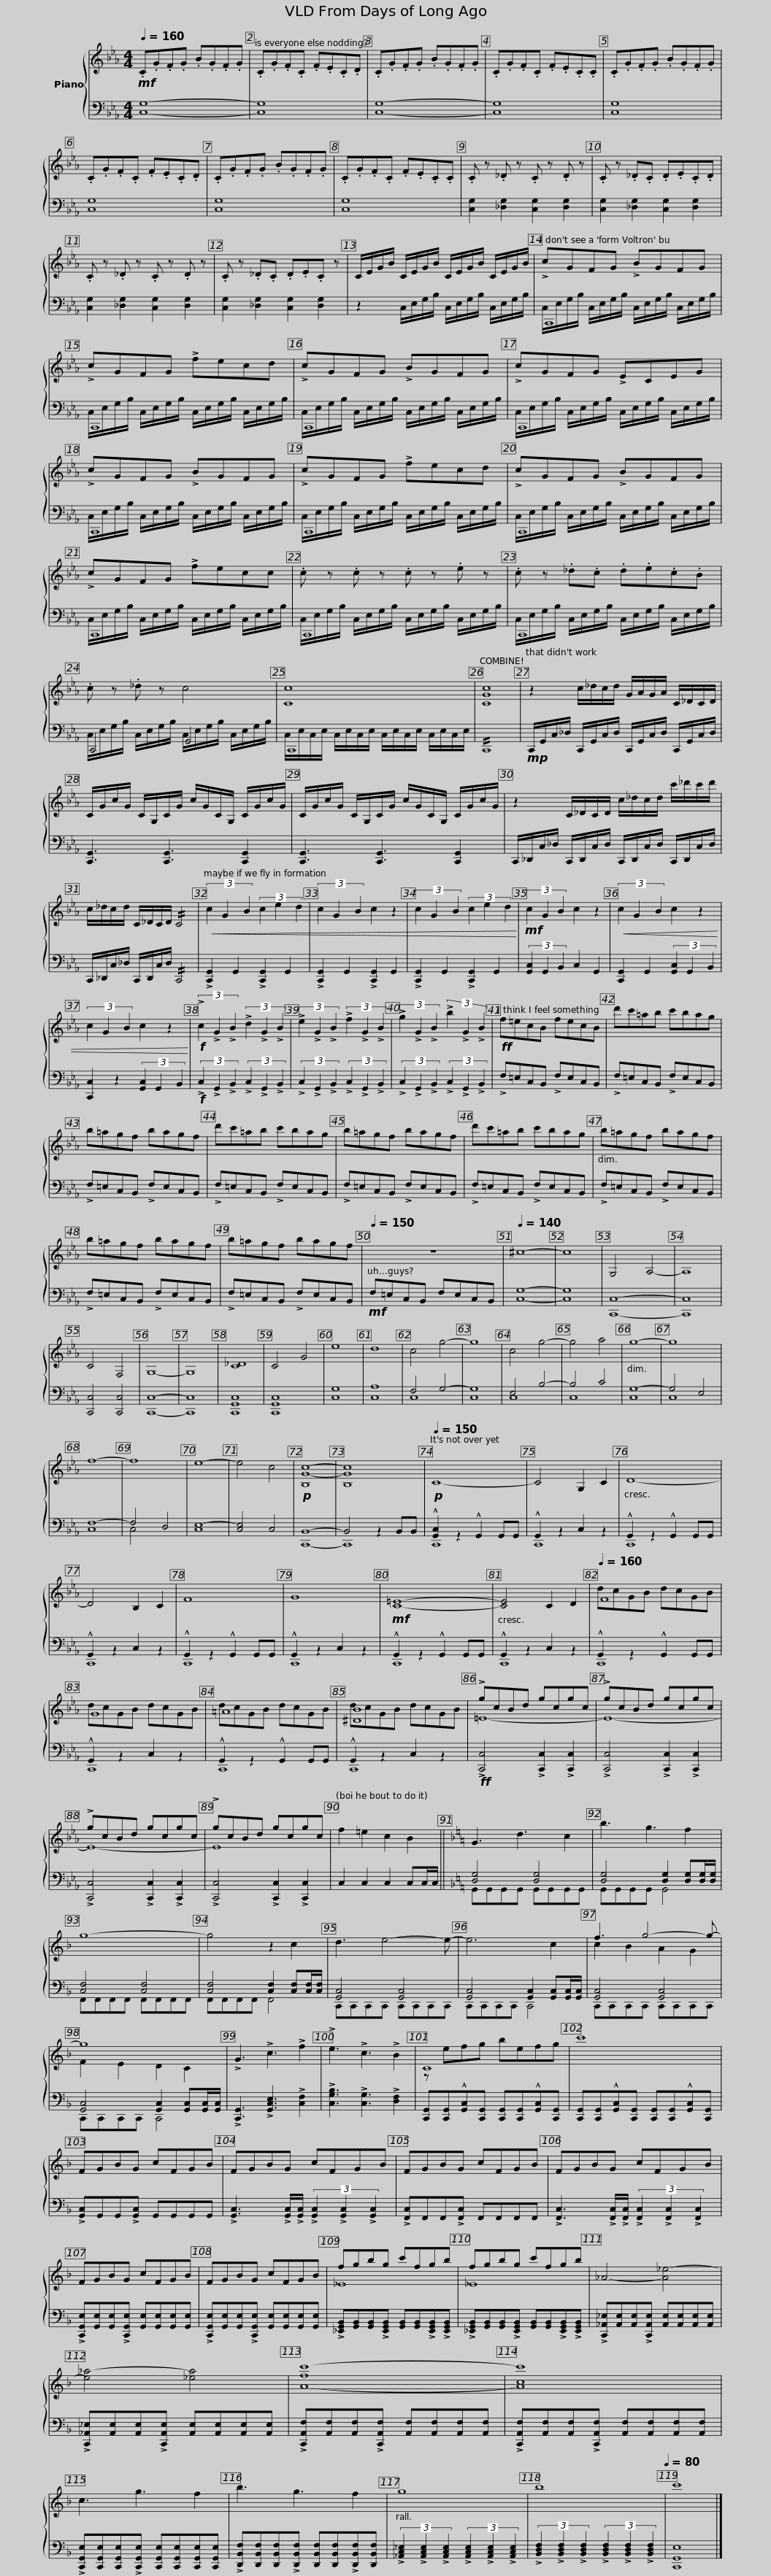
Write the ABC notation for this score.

X:1
%%score { ( 1 4 ) | ( 2 3 ) }
L:1/8
Q:1/4=160
M:4/4
I:linebreak $
K:Eb
V:1 treble
V:4 treble
V:2 bass
V:3 bass
V:1
!mf! .C.G.F.G .B.G.F.G | .C.G.F.C .F.E.C.D | .C.G.F.G .B.G.F.G | .C.G.F.C .F.E.C.C | .C.G.F.G .B.G.F.G |$ %5
 .C.G.F.C .F.E.C.D | .C.G.F.G .B.G.F.G | .C.G.F.C .F.E.C.C | .C z ._D z .C z .D z | .C z ._D.C .D.E.C.D |$ %10
 .C z ._D z .C z .D z | .C z ._D.C .D.E.C z | C/E/G/B/ C/E/G/B/ C/E/G/B/ C/E/G/B/ |$ !>!cGFG !>!BGFG | !>!cGFG !>!fecd |$ %15
 !>!cGFG !>!BGFG | !>!cGFG !>!ECEG |$ !>!cGFG !>!BGFG | !>!cGFG !>!fecd |$ !>!cGFG !>!BGFG | %20
 !>!cGFG !>!fecc |$ .c z .c z .c z .e z | .c z ._d.c .d.e.c.B |$ .c z ._d z c4 | [Cc]8 | %25
 [CGc]8 |$ z2 c/_d/c/d/ G/A/G/A/ C/_D/C/D/ | C/G/c/G/ C/G,/C/G/ c/G/C/G,/ C/G/c/G/ |$ C/G/c/G/ C/G,/C/G/ c/G/C/G,/ C/G/c/G/ | z2 C/_D/C/D/ c/_d/c/d/ c'/_d'/c'/d'/ |$ %30
 c/_d/c/d/ C/_D/C/D/ !//!C4 |!<(! (3c2 G2 B2 (3c2 e2 d2 | (3c2 G2 B2 c2 z2 | (3c2 G2 B2 (3c2 e2 d2!<)! |!mf! (3c2 G2 B2 c2 z2 |$ %35
!<(! (3c2 G2 B2 c2 z2 | (3c2 G2 B2 c2 z2!<)! |!f! (3!>!c2 !>!G2 !>!B2 (3!>!d2 !>!G2 !>!B2 | (3!>!e2 !>!G2 !>!B2 (3!>!f2 !>!G2 !>!B2 | (3!>!g2 !>!G2 !>!B2 (3!>!b2 !>!G2 !>!B2 | %40
!ff! f=ecB fecB |$ d'c'=ab c'bag | b=agf bagf | d'c'=ab c'bag | b=agf bagf |$ %45
 d'c'=ab c'bag | b=agf bagf | b=agf bagf | b=agf bagf |$[Q:1/4=150] z8 | %50
[Q:1/4=140] ^c8- | c8 | G,4 A,4- | A,8 | C4 F,4 | %55
 G,8- | G,8 | [C_D]8 | C4 G4 | e8 | %60
 d8 | c4 g4- |$ g8 | c4 g4- | g4 a4 | %65
 g8- | g8 | f8- | f8 | e8- | %70
 e4 c4 |!p! [B,G-c-]8 | [B,Gc]8 |!p![Q:1/4=150] C8- | C4 G,2 C2 |$ %75
 D8- | D4 B,2 C2 | F8 | G8 |!mf! [C=E]8- | %80
 [CE]4 C2 D2 |[Q:1/4=160] F8 |$ G8 | =A8 | [^DB]8 | %85
 !>!gcBd gcgc | !>!gcBd gcgc |$ !>!gcBd gcgc | !>!gcBd gcgc | f2 =e2 c2 B2 || %90
[K:F] G3 d3 c2 | b3 g3 f2 |$ g8- | g4 z2 c2 | d3 e4- e- | %95
 e6 c2 |$ f3 g4- g- | g8 | !>!G3 !>!c3 !>!f2 | !>!e3 !>!c3 !>!B2 | %100
 C8 |$ c'8 | FGBG cFGB | FGBG cFGB | FGBG cFGB | %105
 FGBG cFGB |$ FGBG cFGB | FGBG cFGB | fgbg c'fgb | fgbg c'fgb | %110
 _A4- [A_e-]4 |$ [e_a-]4 [_ea]4 | [A-fc'-]8 | [Acc']8 | c3 g3 f2 |$ %115
 b3 g3 f2 | g8[Q:1/4=140] |[Q:1/4=120] b8[Q:1/4=100][Q:1/4=80] | c'8 |] %119
V:2
 [C,G,]8- | [C,G,]8 | [C,G,]8- | [C,G,]8 | [C,G,]8 |$ %5
 [C,G,]8 | [C,G,]8 | [C,G,]8 | [C,G,]2 [_D,G,]2 [C,G,]2 [D,G,]2 | [C,G,]2 [_D,G,]2 [C,G,]2 [D,G,]2 |$ %10
 [C,G,]2 [_D,G,]2 [C,G,]2 [D,G,]2 | [C,G,]2 [_D,G,]2 [C,G,]2 [D,G,]2 | z2 C,/E,/G,/B,/ C,/E,/G,/B,/ C,/E,/G,/B,/ |$ C,,8 | C,,8 |$ %15
 C,,8 | C,,8 |$ C,,8 | C,,8 |$ C,,8 | %20
 C,,8 |$ C,,8 | C,,8 |$ C,,4 G,,4 | C,,8 | %25
 !//!C,,8 |$!mp! C,,/G,,/C,/_D,/ C,,/G,,/C,/D,/ C,,/G,,/C,/D,/ C,,/G,,/C,/D,/ | [C,,G,,]3 [C,,G,,]3 [C,,G,,]2 |$ [C,,G,,]3 [C,,G,,]3 [C,,G,,]2 | C,,/_D,,/C,/_D,/ C,,/D,,/C,/D,/ C,,/D,,/C,/D,/ C,,/D,,/C,/D,/ |$ %30
 C,,/_D,,/C,/_D,/ C,,/D,,/C,/D,/ !//!C,,4 | !>![C,,G,,]2 G,,2 !>![C,,G,,]2 G,,2 | !>![C,,G,,]2 G,,2 !>![C,,G,,]2 G,,2 | !>![C,,G,,]2 G,,2 !>![C,,G,,]2 G,,2 | (3[G,,C,]2 G,,2 B,,2 C,2 G,,2 |$ %35
 [C,,G,,]2 G,,2 (3[G,,C,]2 G,,2 B,,2 | [C,,C,]2 z2 (3[G,,C,]2 G,,2 B,,2 |!f! (3!>!C,2 !>!G,,2 !>!B,,2 (3!>!C,2 !>!G,,2 !>!B,,2 | (3!>!C,2 !>!G,,2 !>!B,,2 (3!>!C,2 !>!G,,2 !>!B,,2 | (3!>!C,2 !>!G,,2 !>!B,,2 (3!>!C,2 !>!G,,2 !>!B,,2 | %40
 !>!F,=E,C,B,, !>!F,E,C,B,, |$ !>!F,=E,C,B,, !>!F,E,C,B,, | !>!F,=E,C,B,, !>!F,E,C,B,, | !>!F,=E,C,B,, !>!F,E,C,B,, | !>!F,=E,C,B,, !>!F,E,C,B,, |$ %45
 !>!F,=E,C,B,, !>!F,E,C,B,, | !>!F,=E,C,B,, !>!F,E,C,B,, | !>!F,=E,C,B,, !>!F,E,C,B,, | !>!F,=E,C,B,, !>!F,E,C,B,, |$!mf! F,=E,C,B,, F,E,C,B,, | %50
 [C,G,]8- | [C,G,]8 | [C,,C,]8- | [C,,C,]8 | [C,,C,]4 [C,,C,]4 | %55
 [C,,C,]8- | [C,,C,]8 | [C,,G,,C,]8 | [C,,G,,C,]8 | [C,G,]8 | %60
 [C,A,]8 | F,4 G,4- |$ G,8 | E,4 B,4- | B,4 C4 | %65
 G,8- | G,4 E,4 | F,8- | F,4 D,4 | E,8- | %70
 [C,E,]4 C,4 | B,,8- | B,,4 z2 B,,B,, | !^![G,,C,]2 z2 !^!G,,2 G,,G,, | !^!G,,2 z2 C,2 z2 |$ %75
 !^!G,,2 z2 !^!G,,2 G,,G,, | !^!G,,2 z2 C,2 z2 | !^!G,,2 z2 !^!G,,2 G,,G,, | !^!G,,2 z2 C,2 z2 | !^!G,,2 z2 !^!G,,2 G,,G,, | %80
 !^!G,,2 z2 C,2 z2 | !^!G,,2 z2 !^!G,,2 G,,G,, |$ !^!G,,2 z2 C,2 z2 | !^!G,,2 z2 !^!G,,2 G,,G,, | !^!G,,2 z2 C,2 z2 | %85
!ff! !>![C,,C,]4 !>![C,,C,]2 !>![C,,C,]2 | !>![C,,C,]4 !>![C,,C,]2 !>![C,,C,]2 |$ !>![C,,C,]4 !>![C,,C,]2 !>![C,,C,]2 | !>![C,,C,]4 !>![C,,C,]2 !>![C,,C,]2 | C,2 C,2 C,2 C,C,/C,/ || %90
[K:F] [D,G,]4 [D,G,]4 | [D,G,]4 [D,G,]2 [D,G,][D,G,]/[D,G,]/ |$ [C,F,]4 [C,F,]4 | [C,F,]4 [C,F,]2 [C,F,][C,F,]/[C,F,]/ | [G,,C,]4 [G,,C,]4 | %95
 [G,,C,]4 [G,,C,]2 [G,,C,][G,,C,]/[G,,C,]/ |$ [G,,C,]4 [G,,C,]4 | [G,,C,]4 [G,,C,]2 [G,,C,][G,,C,]/[G,,C,]/ | !>![C,,G,,]3 !>![G,,C,E,]3 !>![C,F,]2 | !>![C,G,B,]3 !>![C,G,]3 !>![D,F,]2 | %100
 [C,,G,,][C,,G,,]!^![G,,C,][C,,G,,] [C,,G,,][C,,G,,]!^![G,,C,][C,,G,,] |$ [C,,G,,][C,,G,,]!^![G,,C,][C,,G,,] [C,,G,,][C,,G,,]!^![G,,C,][C,,G,,] | !>![G,,C,]G,,G,,!>![G,,C,] G,,G,,G,,G,, | !>![G,,C,]3 !>![G,,C,]/!>![G,,C,]/ (3!>![G,,C,]2 !>![G,,C,]2 !>![G,,C,]2 | !>![F,,C,]F,,F,,!>![F,,C,] F,,F,,F,,F,, | %105
 !>![F,,C,]3 !>![F,,C,]/!>![F,,C,]/ (3!>![F,,C,]2 !>![F,,C,]2 !>![F,,C,]2 |$ !>![C,,G,,E,][G,,E,][G,,E,]!>![C,,G,,E,] [G,,E,][G,,E,][G,,E,][G,,E,] | !>![C,,G,,E,][G,,E,][G,,E,]!>![C,,G,,E,] [G,,E,][G,,E,][G,,E,][G,,E,] | !>![_E,,G,,B,,][G,,B,,][G,,B,,]!>![E,,G,,B,,] [G,,B,,][G,,B,,]!>![E,,G,,B,,]!>![E,,G,,B,,] | !>![_E,,G,,B,,][G,,B,,][G,,B,,]!>![E,,G,,B,,] [G,,B,,][G,,B,,]!>![E,,G,,B,,]!>![E,,G,,B,,] | %110
 !>![C,,_A,,_E,][A,,E,][A,,E,]!>![C,,A,,E,] [A,,E,][A,,E,][A,,E,][A,,E,] |$ !>![C,,_A,,_E,][A,,E,][A,,E,]!>![C,,A,,E,] [A,,E,][A,,E,][A,,E,][A,,E,] | !>![C,,A,,F,][A,,F,][A,,F,]!>![C,,A,,F,] [A,,F,][A,,F,][A,,F,][A,,F,] | !>![C,,A,,F,][A,,F,][A,,F,]!>![C,,A,,F,] [A,,F,][A,,F,][A,,F,][A,,F,] | !>![C,,G,,E,][C,,G,,E,][C,,G,,E,]!>![C,,G,,E,] [C,,G,,E,][C,,G,,E,][C,,G,,E,][C,,G,,E,] |$ %115
 !>![D,,B,,F,][D,,B,,F,][D,,B,,F,]!>![D,,B,,F,] [D,,B,,F,][D,,B,,F,]!>![D,,B,,F,][D,,B,,F,] | (3!>![_A,,C,_E,]2 !>![A,,C,E,]2 !>![A,,C,E,]2 (3!>![A,,C,E,]2 !>![A,,C,E,]2 !>![A,,C,E,]2 | (3!>![B,,D,F,]2 !>![B,,D,F,]2 !>![B,,D,F,]2 (3!>![B,,D,F,]2 !>![B,,D,F,]2 !>![B,,D,F,]2 | [C,,G,,E,]8 |] %119
V:3
 x8 | x8 | x8 | x8 | x8 |$ %5
 x8 | x8 | x8 | x8 | x8 |$ %10
 x8 | x8 | x8 |$ C,/E,/G,/B,/ C,/E,/G,/B,/ C,/E,/G,/B,/ C,/E,/G,/B,/ | C,/E,/G,/B,/ C,/E,/G,/B,/ C,/E,/G,/B,/ C,/E,/G,/B,/ |$ %15
 C,/E,/G,/B,/ C,/E,/G,/B,/ C,/E,/G,/B,/ C,/E,/G,/B,/ | C,/E,/G,/B,/ C,/E,/G,/B,/ C,/E,/G,/B,/ C,/E,/G,/B,/ |$ C,/E,/G,/B,/ C,/E,/G,/B,/ C,/E,/G,/B,/ C,/E,/G,/B,/ | C,/E,/G,/B,/ C,/E,/G,/B,/ C,/E,/G,/B,/ C,/E,/G,/B,/ |$ C,/E,/G,/B,/ C,/E,/G,/B,/ C,/E,/G,/B,/ C,/E,/G,/B,/ | %20
 C,/E,/G,/B,/ C,/E,/G,/B,/ C,/E,/G,/B,/ C,/E,/G,/B,/ |$ C,/E,/G,/B,/ C,/E,/G,/B,/ C,/E,/G,/B,/ C,/E,/G,/B,/ | C,/E,/G,/B,/ C,/E,/G,/B,/ C,/E,/G,/B,/ C,/E,/G,/B,/ |$ C,/E,/G,/B,/ C,/E,/G,/B,/ C,/E,/G,/B,/ C,/E,/G,/B,/ | C,/E,/C,/E,/ C,/E,/C,/E,/ C,/E,/C,/E,/ C,/E,/C,/E,/ | %25
 x8 |$ x8 | x8 |$ x8 | x8 |$ %30
 x8 | x8 | x8 | x8 | x8 |$ %35
 x8 | x8 | x8 | x8 | x8 | %40
 x8 |$ x8 | x8 | x8 | x8 |$ %45
 x8 | x8 | x8 | x8 |$ x8 | %50
 x8 | x8 | x8 | x8 | x8 | %55
 x8 | x8 | x8 | x8 | x8 | %60
 x8 | C,8 |$ C,8 | C,8 | C,8 | %65
 C,8 | C,8 | C,8 | C,4 x4 | C,8 | %70
 x8 | C,,8- | C,,8 | C,,8 | C,,8 |$ %75
 C,,8 | C,,8 | C,,8 | C,,8 | C,,8 | %80
 C,,8 | C,,8 |$ C,,8 | C,,8 | C,,8 | %85
 x8 | x8 |$ x8 | x8 | x8 || %90
[K:F] G,,G,,G,,G,, G,,G,,G,,G,, | G,,G,,G,,G,, G,,4 |$ F,,F,,F,,F,, F,,F,,F,,F,, | F,,F,,F,,F,, F,,4 | C,,C,,C,,C,, C,,C,,C,,C,, | %95
 C,,C,,C,,C,, C,,4 |$ C,,C,,C,,C,, C,,C,,C,,C,, | C,,C,,C,,C,, C,,4 | x8 | x8 | %100
 x8 |$ x8 | x8 | x8 | x8 | %105
 x8 |$ x8 | x8 | x8 | x8 | %110
 x8 |$ x8 | x8 | x8 | x8 |$ %115
 x8 | x8 | x8 | x8 |] %119
V:4
 x8 | x8 | x8 | x8 | x8 |$ %5
 x8 | x8 | x8 | x8 | x8 |$ %10
 x8 | x8 | x8 |$ x8 | x8 |$ %15
 x8 | x8 |$ x8 | x8 |$ x8 | %20
 x8 |$ x8 | x8 |$ x8 | x8 | %25
 x8 |$ x8 | x8 |$ x8 | x8 |$ %30
 x8 | x8 | x8 | x8 | x8 |$ %35
 x8 | x8 | x8 | x8 | x8 | %40
 x8 |$ x8 | x8 | x8 | x8 |$ %45
 x8 | x8 | x8 | x8 |$ x8 | %50
 x8 | x8 | x8 | x8 | x8 | %55
 x8 | x8 | x8 | x8 | x8 | %60
 x8 | x8 |$ x8 | x8 | x8 | %65
 x8 | x8 | x8 | x8 | x8 | %70
 x8 | x8 | x8 | x8 | x8 |$ %75
 x8 | x8 | x8 | x8 | x8 | %80
 x8 | dcGB dcGB |$ dcGB dcGB | dcGB dcGB | dcGB dcGB | %85
 =E8- | E8- |$ E8- | E8 | x8 || %90
[K:F] x8 | x8 |$ x8 | x8 | x8 | %95
 x8 |$ c2 B2 A2 G2 | F2 E2 D2 C2 | x8 | x8 | %100
 z efg befg |$ x8 | x8 | x8 | x8 | %105
 x8 |$ x8 | x8 | _E8 | _E8 | %110
 x8 |$ x8 | x8 | x8 | x8 |$ %115
 x8 | x8 | x8 | x8 |] %119
